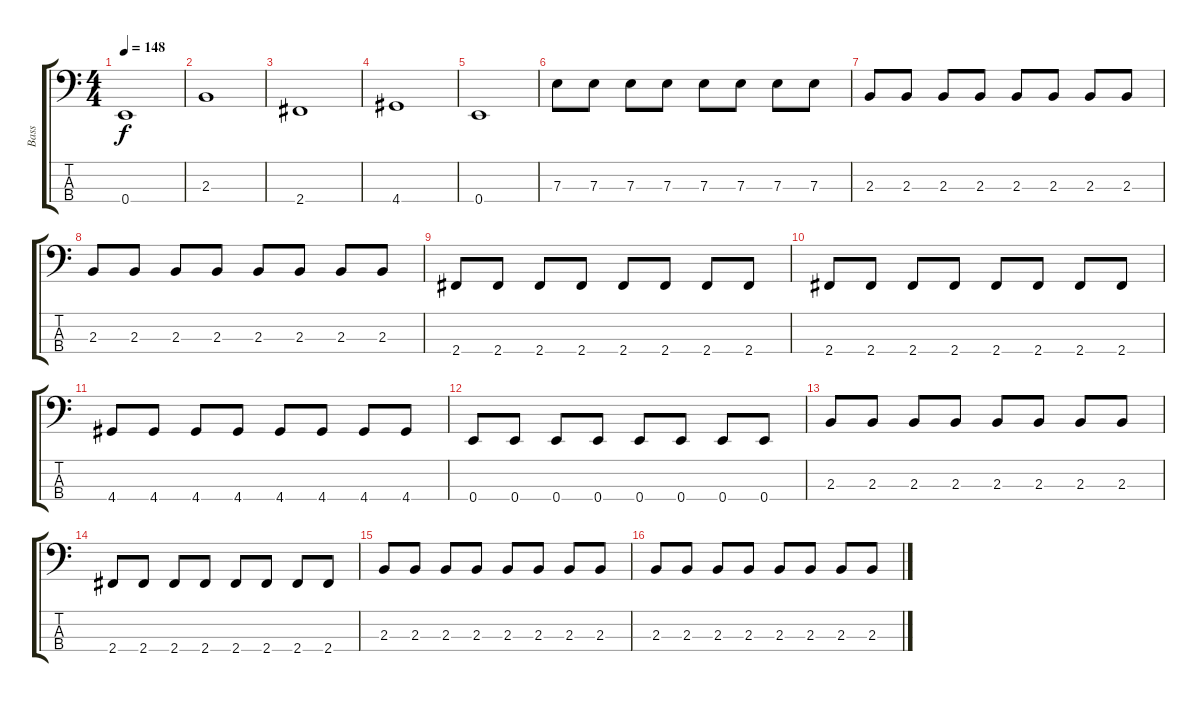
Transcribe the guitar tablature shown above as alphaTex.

\track ("Bass" "Bass") {instrument electricbassfinger}
\staff {score tabs}
\tuning (G2 D2 A1 E1) {hide}
\ts (4 4)
\tempo 148
\clef f4
\ks c
0.4.1{dy f} |
2.3.1 |
2.4.1 |
4.4.1 |
0.4.1 |
7.3.8 7.3.8 7.3.8 7.3.8 7.3.8 7.3.8 7.3.8 7.3.8 |
2.3.8 2.3.8 2.3.8 2.3.8 2.3.8 2.3.8 2.3.8 2.3.8 |
2.3.8 2.3.8 2.3.8 2.3.8 2.3.8 2.3.8 2.3.8 2.3.8 |
2.4.8 2.4.8 2.4.8 2.4.8 2.4.8 2.4.8 2.4.8 2.4.8 |
2.4.8 2.4.8 2.4.8 2.4.8 2.4.8 2.4.8 2.4.8 2.4.8 |
4.4.8 4.4.8 4.4.8 4.4.8 4.4.8 4.4.8 4.4.8 4.4.8 |
0.4.8 0.4.8 0.4.8 0.4.8 0.4.8 0.4.8 0.4.8 0.4.8 |
2.3.8 2.3.8 2.3.8 2.3.8 2.3.8 2.3.8 2.3.8 2.3.8 |
2.4.8 2.4.8 2.4.8 2.4.8 2.4.8 2.4.8 2.4.8 2.4.8 |
2.3.8 2.3.8 2.3.8 2.3.8 2.3.8 2.3.8 2.3.8 2.3.8 |
2.3.8 2.3.8 2.3.8 2.3.8 2.3.8 2.3.8 2.3.8 2.3.8
